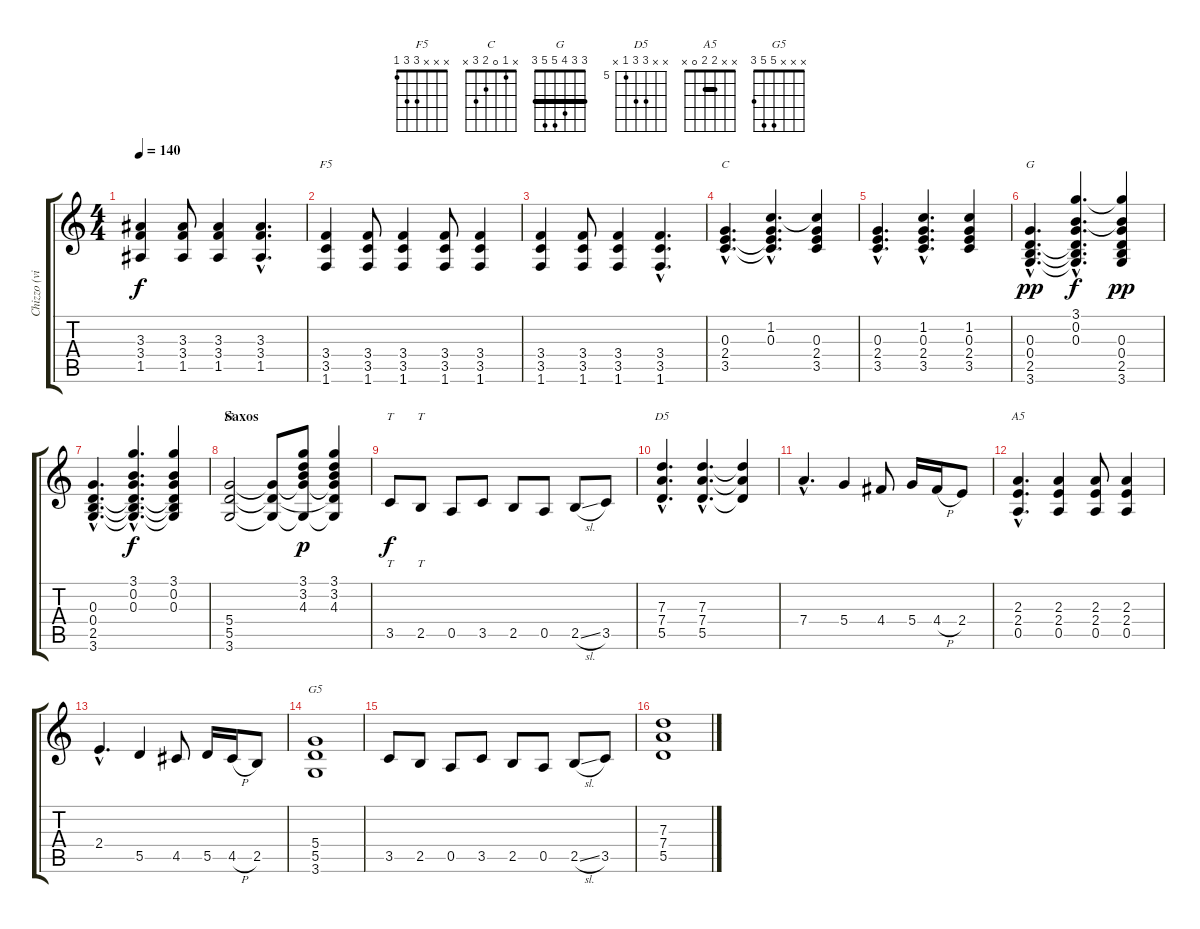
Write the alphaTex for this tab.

\track ("Chizzo (viola)" "Chizzo (vi") {instrument overdrivenguitar}
\staff {score tabs}
\tuning (E4 B3 G3 D3 A2 E2) {hide}
\chord ("F5" x x x 3 3 1)
\chord ("C" x 1 0 2 3 x)
\chord ("G" 3 0 0 0 2 3)
\chord ("G" 3 3 4 5 5 3) {barre 3}
\chord ("D5" x x 7 7 5 x) {firstfret 5}
\chord ("A5" x x 2 2 0 x) {barre 2}
\chord ("G5" x x x 5 5 3)
\ts (4 4)
\tempo 140
\clef g2
\ks c
(3.3 3.4 1.5).4{dy f} (3.3 3.4 1.5).8 (3.3 3.4 1.5).4 (3.3{hac} 3.4{hac} 1.5{hac}).4{d} |
(3.4 3.5 1.6).4{ch "F5"} (3.4 3.5 1.6).8 (3.4 3.5 1.6).4 (3.4 3.5 1.6).8 (3.4 3.5 1.6).4 |
(3.4 3.5 1.6).4 (3.4 3.5 1.6).8 (3.4 3.5 1.6).4 (3.4{hac} 3.5{hac} 1.6{hac}).4{d} |
(0.3{hac} 2.4{hac} 3.5{hac}).4{d ch "C"} (1.2{hac} 0.3{hac} 2.4{hac t} 3.5{hac t}).4{d} (1.2{t} 0.3 2.4 3.5).4 |
(0.3{hac} 2.4{hac} 3.5{hac}).4{d} (1.2{hac} 0.3{hac} 2.4{hac} 3.5{hac}).4{d} (1.2 0.3 2.4 3.5).4 |
(0.3{hac} 0.4{hac} 2.5{hac} 3.6{hac}).4{d ch "G" dy pp} (3.1{hac} 0.2{hac} 0.3{hac} 0.4{hac t} 2.5{hac t} 3.6{hac t}).4{d dy f} (3.1{t} 0.2{t} 0.3 0.4 2.5 3.6).4{dy pp} |
(0.3{hac} 0.4{hac} 2.5{hac} 3.6{hac}).4{d} (3.1{hac} 0.2{hac} 0.3{hac} 0.4{hac t} 2.5{hac t} 3.6{hac t}).4{d dy f} (3.1 0.2 0.3 0.4{t} 2.5{t} 3.6{t}).4 |
\section ("" "Saxos")
(5.4 5.5 3.6).2{ch "G"} (5.4{t} 5.5{t} 3.6{t}).8 (3.1 3.2 4.3 5.4{t} 3.6{t}).8{dy p} (3.1 3.2 4.3 5.4{t} 5.5{t} 3.6{t}).4 |
3.5.8{tt dy f} 2.5.8{tt} 0.5.8 3.5.8 2.5.8 0.5.8 2.5{sl}.8 3.5.8 |
(7.3{hac} 7.4{hac} 5.5{hac}).4{d ch "D5"} (7.3{hac} 7.4{hac} 5.5{hac}).4{d} (7.3{t} 7.4{t} 5.5{t}).4 |
7.4{hac}.4{d} 5.4.4 4.4.8 5.4.16 4.4{h}.16 2.4.8 |
(2.3{hac} 2.4{hac} 0.5{hac}).4{d ch "A5"} (2.3 2.4 0.5).4 (2.3 2.4 0.5).8 (2.3 2.4 0.5).4 |
2.4{hac}.4{d} 5.5.4 4.5.8 5.5.16 4.5{h}.16 2.5.8 |
(5.4 5.5 3.6).1{ch "G5"} |
3.5.8 2.5.8 0.5.8 3.5.8 2.5.8 0.5.8 2.5{sl}.8 3.5.8 |
(7.3 7.4 5.5).1
